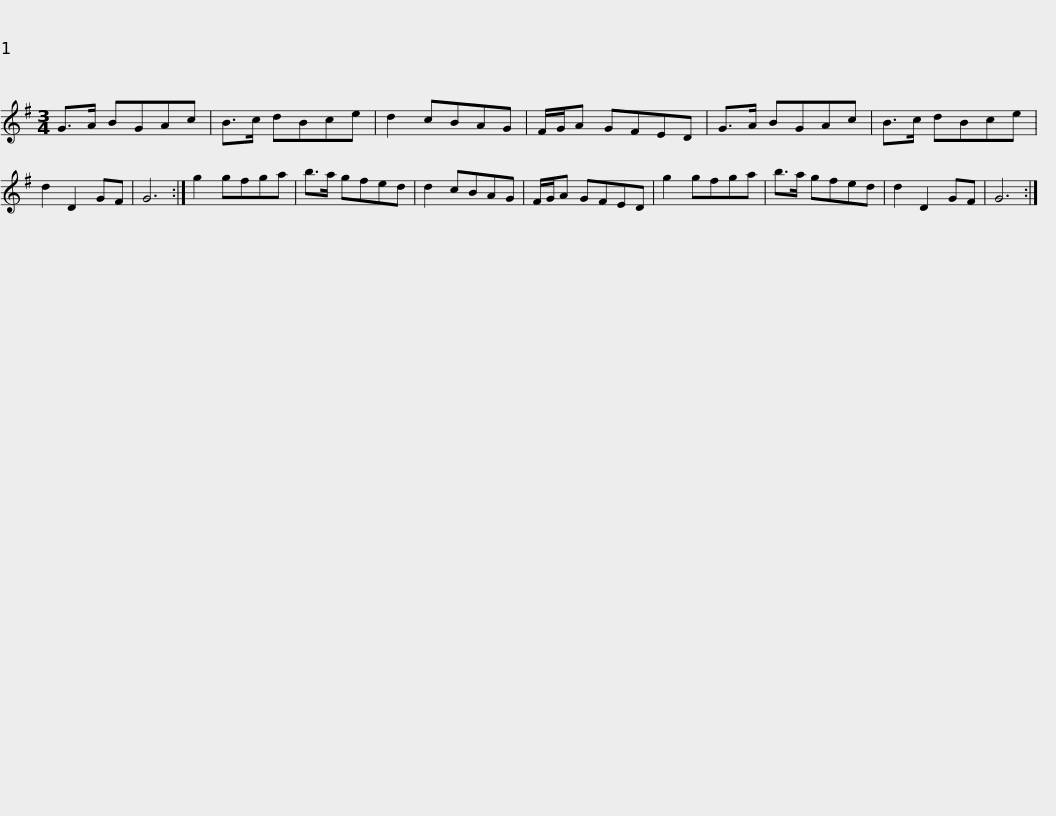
X:1
L:1/8
M:3/4
I:linebreak $
K:G
V:1 treble
V:1
 G>A BGAc | B>c dBce | d2 cBAG | F/G/A GFED | G>A BGAc | %5
 B>c dBce | d2 D2 GF | G6 :|$ g2 gfga | b>a gfed | %10
 d2 cBAG | F/G/A GFED | g2 gfga | b>a gfed | d2 D2 GF | %15
 G6 :| %16
